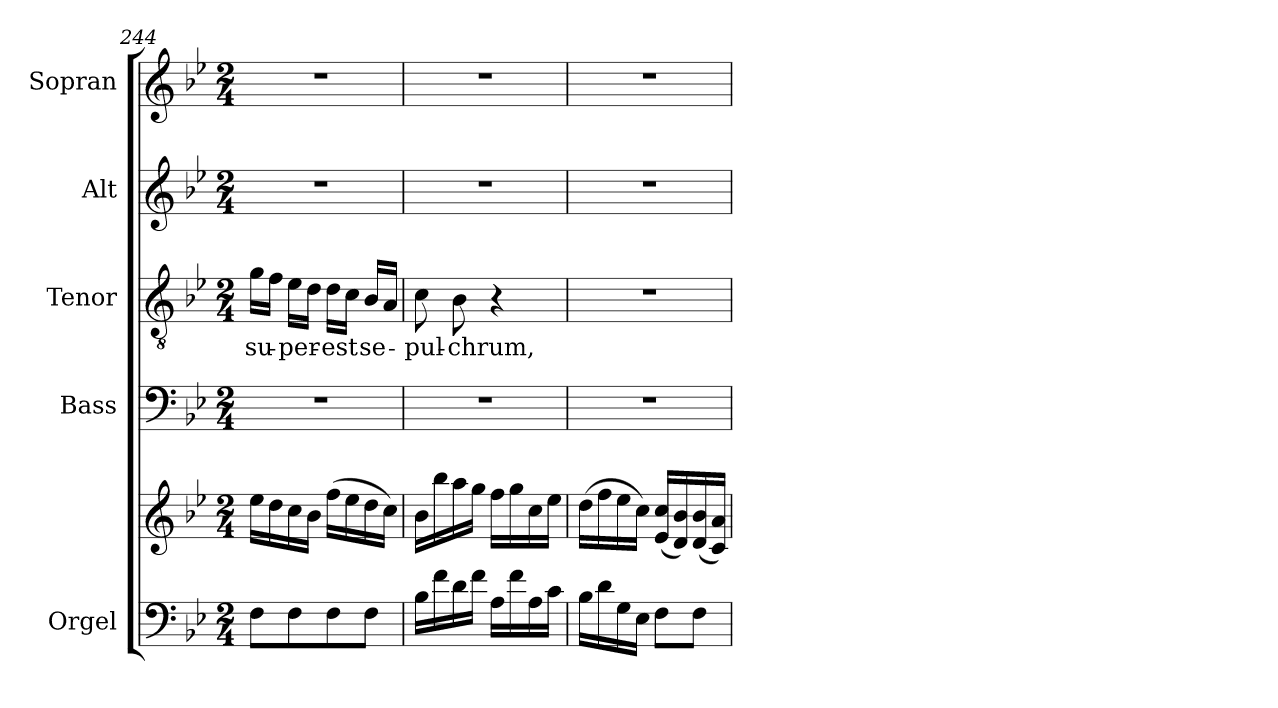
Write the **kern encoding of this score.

**kern	**kern	**kern	**kern	**text	**kern	**kern
*part5	*part5	*part4	*part3	*part3	*part2	*part1
*staff6	*staff5	*staff4	*staff3	*staff3	*staff2	*staff1
*I"Orgel	*	*I"Bass	*I"Tenor	*	*I"Alt	*I"Sopran
*I'Org.	*	*I'B.	*I'T.	*	*I'A.	*I'S.
!!LO:PB:g=z
*clefF4	*clefG2	*clefF4	*clefGv2	*	*clefG2	*clefG2
*k[b-e-]	*k[b-e-]	*k[b-e-]	*k[b-e-]	*	*k[b-e-]	*k[b-e-]
*B-:	*B-:	*B-:	*B-:	*	*B-:	*B-:
*M2/4	*M2/4	*M2/4	*M2/4	*	*M2/4	*M2/4
=244	=244	=244	=244	=244	=244	=244
!	!	!	!	!LO:LY:b	!	!
8F\L	16ee-\LL	2r	16g\LL	su-	2r	2r
.	16dd\	.	16f\JJ	.	.	.
!	!	!	!	!LO:LY:b	!	!
8F\	16cc\	.	16e-\LL	-per-	.	.
.	16b-\JJ	.	16d\JJ	.	.	.
!	!	!	!	!LO:LY:b	!	!
8F\	(>16ff\LL	.	16d\LL	-est	.	.
.	16ee-\	.	16c\JJ	.	.	.
!	!	!	!	!LO:LY:b	!	!
8F\J	16dd\	.	16B-/LL	se-	.	.
.	16cc\JJ)	.	16A/JJ	.	.	.
=245	=245	=245	=245	=245	=245	=245
!	!	!	!	!LO:LY:b	!	!
16B-\LL	16b-\LL	2r	8c\	-pul-	2r	2r
16f\	16bb-\	.	.	.	.	.
!	!	!	!	!LO:LY:b	!	!
16d\	16aa\	.	8B-\	-chrum,	.	.
16f\JJ	16gg\JJ	.	.	.	.	.
16A\LL	16ff\LL	.	4r	.	.	.
16f\	16gg\	.	.	.	.	.
16A\	16cc\	.	.	.	.	.
16c\JJ	16ee-\JJ	.	.	.	.	.
=246	=246	=246	=246	=246	=246	=246
16B-\LL	(>16dd\LL	2r	2r	.	2r	2r
16d\	16ff\	.	.	.	.	.
16G\	16ee-\	.	.	.	.	.
16E-\JJ	16cc\JJ)	.	.	.	.	.
8F\L	(<16e-/ 16cc/LL	.	.	.	.	.
.	16d/ 16b-/)	.	.	.	.	.
8F\J	(<16d/ 16b-/	.	.	.	.	.
.	16c/ 16a/JJ)	.	.	.	.	.
=	=	=	=	=	=	=
*-	*-	*-	*-	*-	*-	*-
